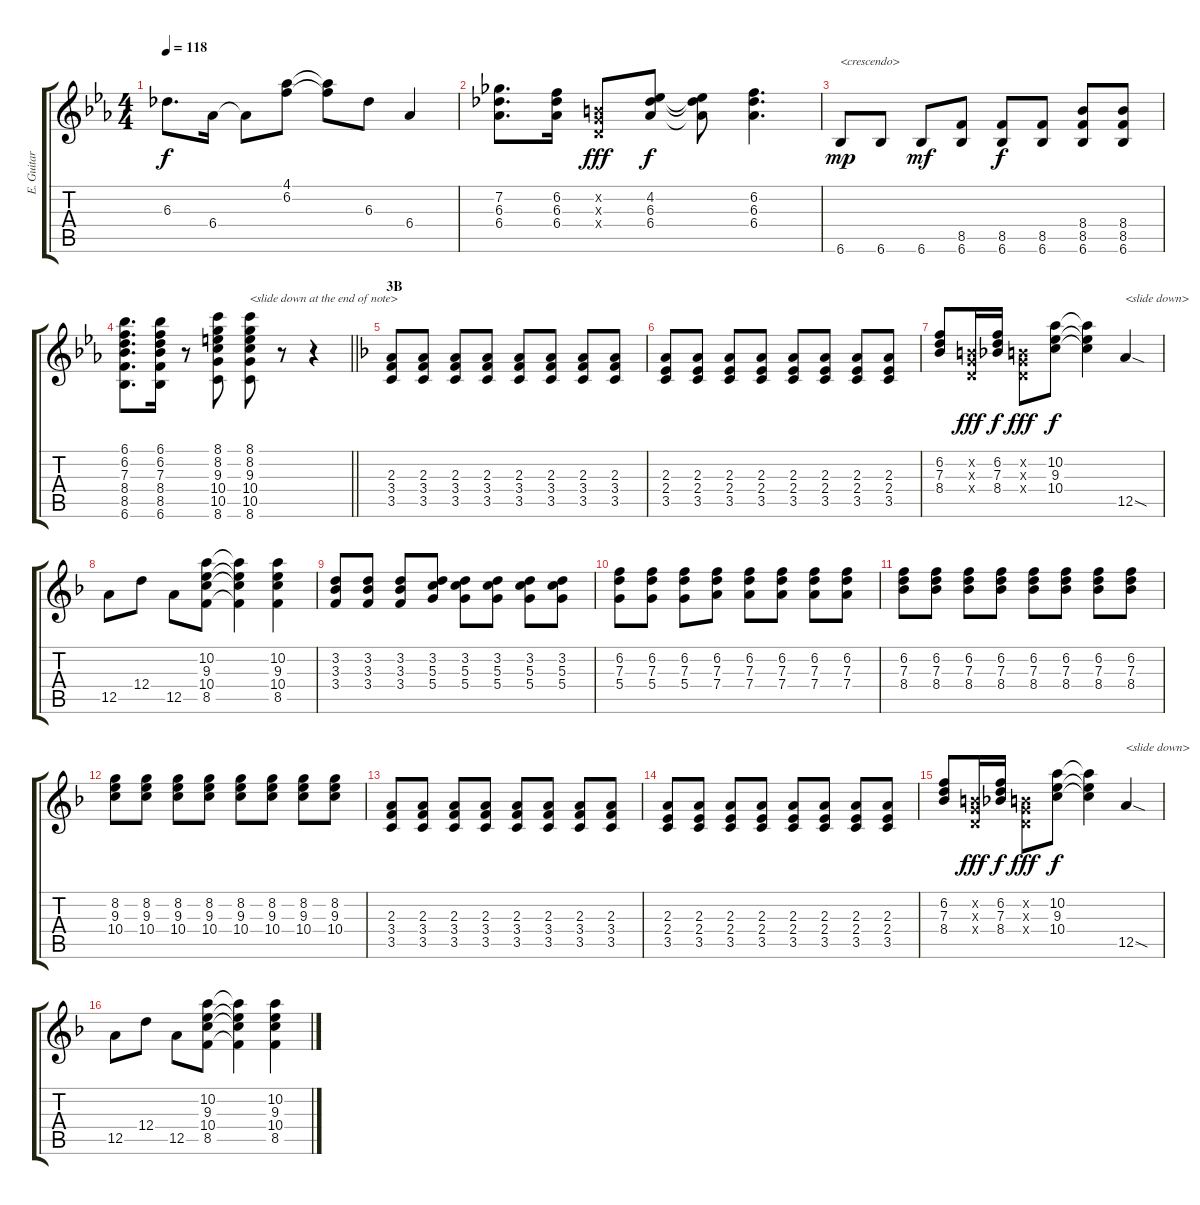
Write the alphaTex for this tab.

\track ("E. Guitar II" "E. Guitar ") {instrument overdrivenguitar}
\staff {score tabs}
\tuning (E4 B3 G3 D3 A2 E2) {hide}
\ts (4 4)
\tempo 118
\clef g2
\ks eb
6.3.8{d dy f} 6.4.16 6.4{t}.8 (4.1 6.2).8 (4.1{t} 6.2{t}).8 6.3.8 6.4.4 |
(7.2 6.3 6.4).8{d} (6.2 6.3 6.4).16 (0.2{x} 0.3{x} 0.4{x}).8{dy fff} (4.2 6.3 6.4).8{dy f} (4.2{t} 6.3{t} 6.4{t}).8 (6.2 6.3 6.4).4{d} |
6.6.8{txt "<crescendo>" dy mp} 6.6.8 6.6.8{dy mf} (8.5 6.6).8 (8.5 6.6).8{dy f} (8.5 6.6).8 (8.4 8.5 6.6).8 (8.4 8.5 6.6).8 |
\barLineRight lightlight
(6.1 6.2 7.3 8.4 8.5 6.6).8{d} (6.1 6.2 7.3 8.4 8.5 6.6).16 r.8 (8.1 8.2 9.3 10.4 10.5 8.6).8 (8.1 8.2 9.3 10.4 10.5 8.6).8{txt "<slide down at the end of note>"} r.8 r.4 |
\section ("" "3B")
\ks f
(2.3 3.4 3.5).8 (2.3 3.4 3.5).8 (2.3 3.4 3.5).8 (2.3 3.4 3.5).8 (2.3 3.4 3.5).8 (2.3 3.4 3.5).8 (2.3 3.4 3.5).8 (2.3 3.4 3.5).8 |
(2.3 2.4 3.5).8 (2.3 2.4 3.5).8 (2.3 2.4 3.5).8 (2.3 2.4 3.5).8 (2.3 2.4 3.5).8 (2.3 2.4 3.5).8 (2.3 2.4 3.5).8 (2.3 2.4 3.5).8 |
(6.2 7.3 8.4).8 (0.2{x} 0.3{x} 0.4{x}).16{dy fff} (6.2 7.3 8.4).16{dy f} (0.2{x} 0.3{x} 0.4{x}).8{dy fff} (10.2 9.3 10.4).8{dy f} (10.2{t} 9.3{t} 10.4{t}).4 12.5{sod}.4{txt "<slide down>"} |
12.5.8 12.4.8 12.5.8 (10.2 9.3 10.4 8.5).8 (10.2{t} 9.3{t} 10.4{t} 8.5{t}).4 (10.2 9.3 10.4 8.5).4 |
(3.2 3.3 3.4).8 (3.2 3.3 3.4).8 (3.2 3.3 3.4).8 (3.2 5.3 5.4).8 (3.2 5.3 5.4).8 (3.2 5.3 5.4).8 (3.2 5.3 5.4).8 (3.2 5.3 5.4).8 |
(6.2 7.3 5.4).8 (6.2 7.3 5.4).8 (6.2 7.3 5.4).8 (6.2 7.3 7.4).8 (6.2 7.3 7.4).8 (6.2 7.3 7.4).8 (6.2 7.3 7.4).8 (6.2 7.3 7.4).8 |
(6.2 7.3 8.4).8 (6.2 7.3 8.4).8 (6.2 7.3 8.4).8 (6.2 7.3 8.4).8 (6.2 7.3 8.4).8 (6.2 7.3 8.4).8 (6.2 7.3 8.4).8 (6.2 7.3 8.4).8 |
(8.2 9.3 10.4).8 (8.2 9.3 10.4).8 (8.2 9.3 10.4).8 (8.2 9.3 10.4).8 (8.2 9.3 10.4).8 (8.2 9.3 10.4).8 (8.2 9.3 10.4).8 (8.2 9.3 10.4).8 |
(2.3 3.4 3.5).8 (2.3 3.4 3.5).8 (2.3 3.4 3.5).8 (2.3 3.4 3.5).8 (2.3 3.4 3.5).8 (2.3 3.4 3.5).8 (2.3 3.4 3.5).8 (2.3 3.4 3.5).8 |
(2.3 2.4 3.5).8 (2.3 2.4 3.5).8 (2.3 2.4 3.5).8 (2.3 2.4 3.5).8 (2.3 2.4 3.5).8 (2.3 2.4 3.5).8 (2.3 2.4 3.5).8 (2.3 2.4 3.5).8 |
(6.2 7.3 8.4).8 (0.2{x} 0.3{x} 0.4{x}).16{dy fff} (6.2 7.3 8.4).16{dy f} (0.2{x} 0.3{x} 0.4{x}).8{dy fff} (10.2 9.3 10.4).8{dy f} (10.2{t} 9.3{t} 10.4{t}).4 12.5{sod}.4{txt "<slide down>"} |
12.5.8 12.4.8 12.5.8 (10.2 9.3 10.4 8.5).8 (10.2{t} 9.3{t} 10.4{t} 8.5{t}).4 (10.2 9.3 10.4 8.5).4
